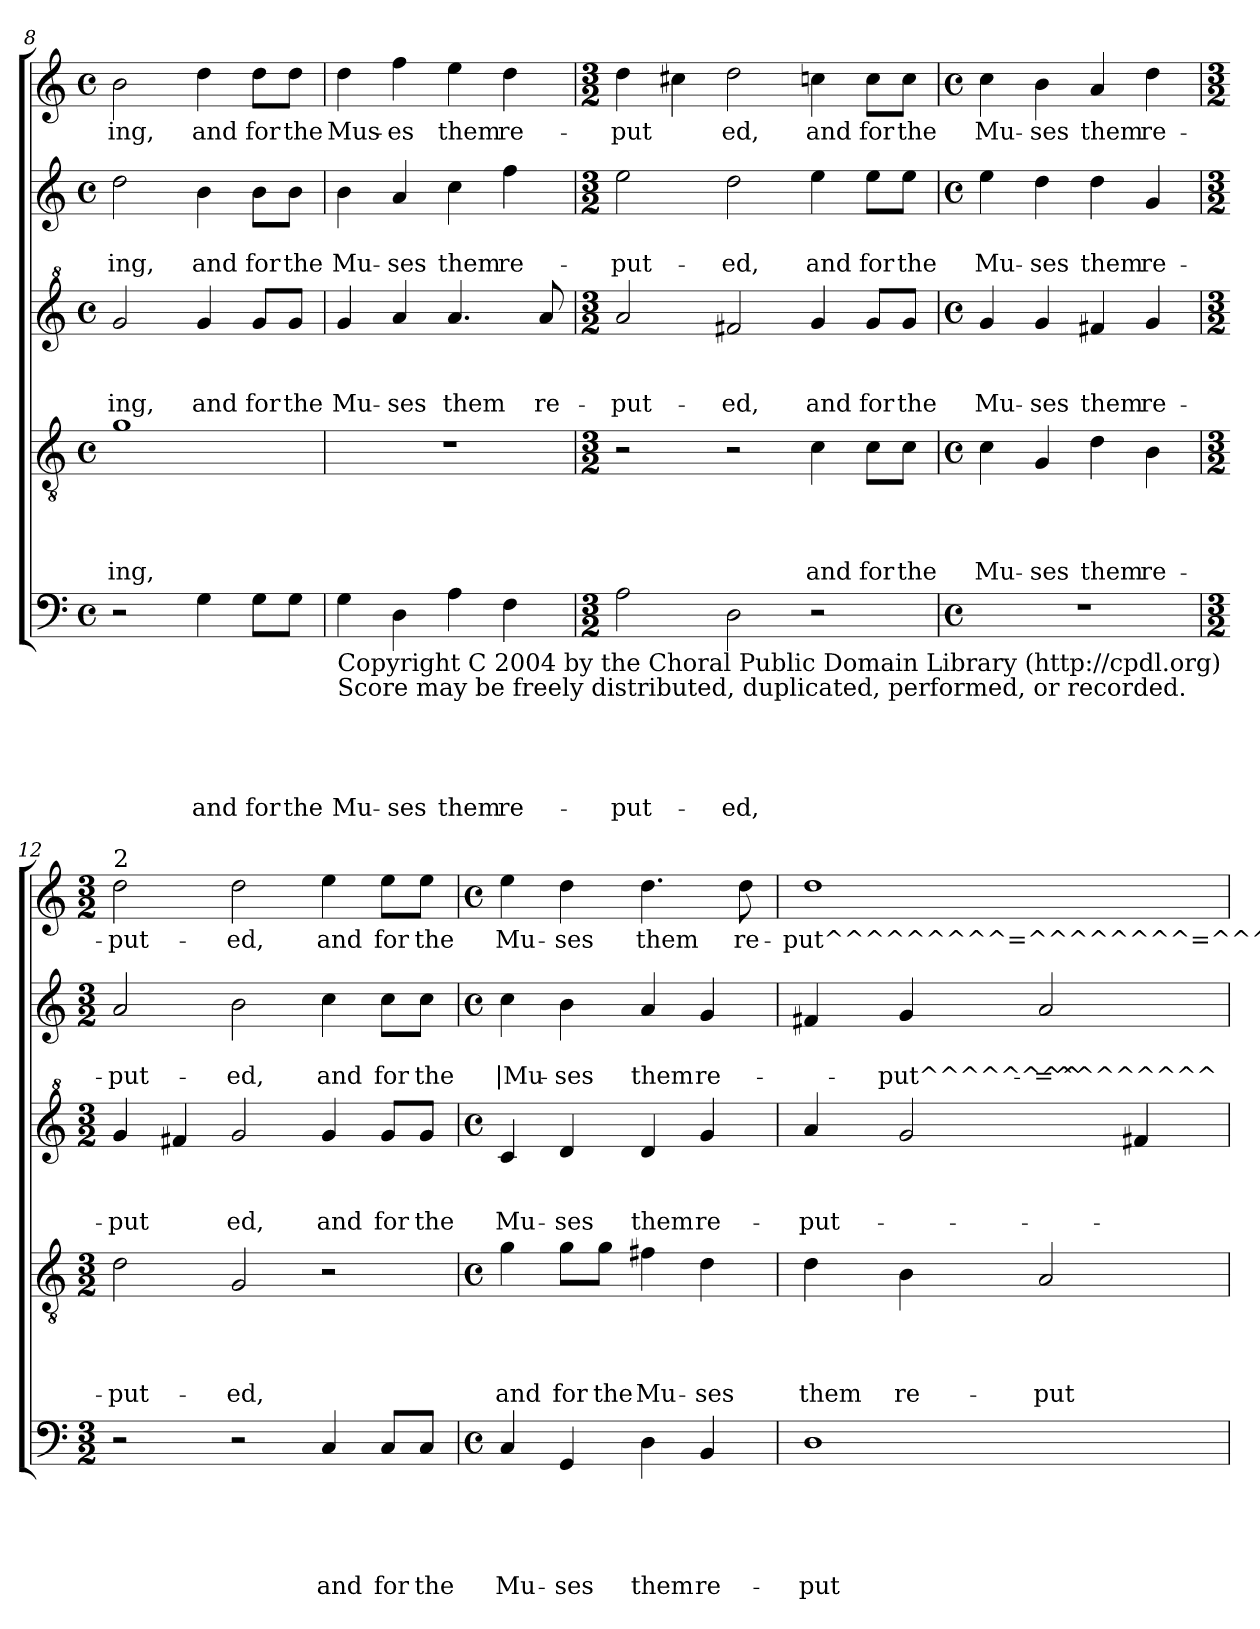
**kern	**text	**text	**text	**text	**text	**kern	**text	**text	**text	**text	**kern	**text	**text	**text	**kern	**text	**text	**kern	**text
*part5	*part5	*part5	*part5	*part5	*part5	*part4	*part4	*part4	*part4	*part4	*part3	*part3	*part3	*part3	*part2	*part2	*part2	*part1	*part1
*staff5	*staff5	*staff5	*staff5	*staff5	*staff5	*staff4	*staff4	*staff4	*staff4	*staff4	*staff3	*staff3	*staff3	*staff3	*staff2	*staff2	*staff2	*staff1	*staff1
!!LO:PB:g=z
*clefF4	*	*	*	*	*	*clefGv2	*	*	*	*	*clefG^2	*	*	*	*clefG2	*	*	*clefG2	*
*k[]	*	*	*	*	*	*k[]	*	*	*	*	*k[]	*	*	*	*k[]	*	*	*k[]	*
*C:	*	*	*	*	*	*C:	*	*	*	*	*C:	*	*	*	*C:	*	*	*C:	*
*M4/4	*	*	*	*	*	*M4/4	*	*	*	*	*M4/4	*	*	*	*M4/4	*	*	*M4/4	*
*met(c)	*	*	*	*	*	*met(c)	*	*	*	*	*met(c)	*	*	*	*met(c)	*	*	*met(c)	*
=8	=8	=8	=8	=8	=8	=8	=8	=8	=8	=8	=8	=8	=8	=8	=8	=8	=8	=8	=8
!	!	!	!	!	!	!	!	!	!	!LO:LY:b	!	!	!	!LO:LY:b	!	!	!LO:LY:b	!	!LO:LY:b
2r	.	.	.	.	.	1g	.	.	.	ing,	2gg/	.	.	-ing,	2dd\	.	-ing,	2b\	-ing,
!	!	!	!	!	!LO:LY:b	!	!	!	!	!	!	!	!	!LO:LY:b	!	!	!LO:LY:b	!	!LO:LY:b
4G\	.	.	.	.	and	.	.	.	.	.	4gg/	.	.	and	4b\	.	and	4dd\	and
!	!	!	!	!	!LO:LY:b	!	!	!	!	!	!	!	!	!LO:LY:b	!	!	!LO:LY:b	!	!LO:LY:b
8G\L	.	.	.	.	for	.	.	.	.	.	8gg/L	.	.	for	8b\L	.	for	8dd\L	for
!	!	!	!	!	!LO:LY:b	!	!	!	!	!	!	!	!	!LO:LY:b	!	!	!LO:LY:b	!	!LO:LY:b
8G\J	.	.	.	.	the	.	.	.	.	.	8gg/J	.	.	the	8b\J	.	the	8dd\J	the
=9	=9	=9	=9	=9	=9	=9	=9	=9	=9	=9	=9	=9	=9	=9	=9	=9	=9	=9	=9
!LO:TX:b:t=Copyright  C  2004 by the Choral Public Domain Library (http&colon;//cpdl.org)	!	!	!	!	!	!	!	!	!	!	!	!	!	!	!	!	!	!	!
!LO:TX:b:t=Score may be freely distributed, duplicated, performed, or recorded.	!	!	!	!	!	!	!	!	!	!	!	!	!	!	!	!	!	!	!
!	!	!	!	!	!LO:LY:b	!	!	!	!	!	!	!	!	!LO:LY:b	!	!	!LO:LY:b	!	!LO:LY:b
4G\	.	.	.	.	Mu-	1r	.	.	.	.	4gg/	.	.	Mu-	4b\	.	Mu-	4dd\	Mus-
!	!	!	!	!	!LO:LY:b	!	!	!	!	!	!	!	!	!LO:LY:b	!	!	!LO:LY:b	!	!LO:LY:b
4D\	.	.	.	.	-ses	.	.	.	.	.	4aa/	.	.	-ses	4a/	.	-ses	4ff\	-es
!	!	!	!	!	!LO:LY:b	!	!	!	!	!	!	!	!	!LO:LY:b	!	!	!LO:LY:b	!	!LO:LY:b
4A\	.	.	.	.	them	.	.	.	.	.	4.aa/	.	.	them	4cc\	.	them	4ee\	them
!	!	!	!	!	!LO:LY:b	!	!	!	!	!	!	!	!	!	!	!	!LO:LY:b	!	!LO:LY:b
4F\	.	.	.	.	re-	.	.	.	.	.	.	.	.	.	4ff\	.	re-	4dd\	re-
!	!	!	!	!	!	!	!	!	!	!	!	!	!	!LO:LY:b	!	!	!	!	!
.	.	.	.	.	.	.	.	.	.	.	8aa/	.	.	re-	.	.	.	.	.
=10	=10	=10	=10	=10	=10	=10	=10	=10	=10	=10	=10	=10	=10	=10	=10	=10	=10	=10	=10
*M3/2	*	*	*	*	*	*M3/2	*	*	*	*	*M3/2	*	*	*	*M3/2	*	*	*M3/2	*
!	!	!	!	!	!LO:LY:b	!	!	!	!	!	!	!	!	!LO:LY:b	!	!	!LO:LY:b	!	!LO:LY:b
2A\	.	.	.	.	-put-	2r	.	.	.	.	2aa/	.	.	-put-	2ee\	.	-put-	4dd\	-put
.	.	.	.	.	.	.	.	.	.	.	.	.	.	.	.	.	.	4cc#X\	.
!	!	!	!	!	!LO:LY:b	!	!	!	!	!	!	!	!	!LO:LY:b	!	!	!LO:LY:b	!	!LO:LY:b
2D\	.	.	.	.	-ed,	2r	.	.	.	.	2ff#X/	.	.	-ed,	2dd\	.	-ed,	2dd\	ed,
!	!	!	!	!	!	!	!	!	!	!LO:LY:b	!	!	!	!LO:LY:b	!	!	!LO:LY:b	!	!LO:LY:b
2r	.	.	.	.	.	4c\	.	.	.	and	4gg/	.	.	and	4ee\	.	and	4ccn\	and
!	!	!	!	!	!	!	!	!	!	!LO:LY:b	!	!	!	!LO:LY:b	!	!	!LO:LY:b	!	!LO:LY:b
.	.	.	.	.	.	8c\L	.	.	.	for	8gg/L	.	.	for	8ee\L	.	for	8cc\L	for
!	!	!	!	!	!	!	!	!	!	!LO:LY:b	!	!	!	!LO:LY:b	!	!	!LO:LY:b	!	!LO:LY:b
.	.	.	.	.	.	8c\J	.	.	.	the	8gg/J	.	.	the	8ee\J	.	the	8cc\J	the
=11	=11	=11	=11	=11	=11	=11	=11	=11	=11	=11	=11	=11	=11	=11	=11	=11	=11	=11	=11
*M4/4	*	*	*	*	*	*M4/4	*	*	*	*	*M4/4	*	*	*	*M4/4	*	*	*M4/4	*
*met(c)	*	*	*	*	*	*met(c)	*	*	*	*	*met(c)	*	*	*	*met(c)	*	*	*met(c)	*
!	!	!	!	!	!	!	!	!	!	!LO:LY:b	!	!	!	!LO:LY:b	!	!	!LO:LY:b	!	!LO:LY:b
1r	.	.	.	.	.	4c\	.	.	.	Mu-	4gg/	.	.	Mu-	4ee\	.	Mu-	4cc\	Mu-
!	!	!	!	!	!	!	!	!	!	!LO:LY:b	!	!	!	!LO:LY:b	!	!	!LO:LY:b	!	!LO:LY:b
.	.	.	.	.	.	4G/	.	.	.	-ses	4gg/	.	.	-ses	4dd\	.	-ses	4b\	-ses
!	!	!	!	!	!	!	!	!	!	!LO:LY:b	!	!	!	!LO:LY:b	!	!	!LO:LY:b	!	!LO:LY:b
.	.	.	.	.	.	4d\	.	.	.	them	4ff#X/	.	.	them	4dd\	.	them	4a/	them
!	!	!	!	!	!	!	!	!	!	!LO:LY:b	!	!	!	!LO:LY:b	!	!	!LO:LY:b	!	!LO:LY:b
.	.	.	.	.	.	4B\	.	.	.	re-	4gg/	.	.	re-	4g/	.	re-	4dd\	re-
!!LO:LB:g=z
=12	=12	=12	=12	=12	=12	=12	=12	=12	=12	=12	=12	=12	=12	=12	=12	=12	=12	=12	=12
*M3/2	*	*	*	*	*	*M3/2	*	*	*	*	*M3/2	*	*	*	*M3/2	*	*	*M3/2	*
!	!	!	!	!	!	!	!	!	!	!	!	!	!	!	!	!	!	!LO:TX:a:t=2	!
!	!	!	!	!	!	!	!	!	!	!LO:LY:b	!	!	!	!LO:LY:b	!	!	!LO:LY:b	!	!LO:LY:b
2r	.	.	.	.	.	2d\	.	.	.	-put-	4gg/	.	.	-put	2a/	.	-put-	2dd\	-put-
.	.	.	.	.	.	.	.	.	.	.	4ff#X/	.	.	.	.	.	.	.	.
!	!	!	!	!	!	!	!	!	!	!LO:LY:b	!	!	!	!LO:LY:b	!	!	!LO:LY:b	!	!LO:LY:b
2r	.	.	.	.	.	2G/	.	.	.	-ed,	2gg/	.	.	ed,	2b\	.	-ed,	2dd\	-ed,
!	!	!	!	!	!LO:LY:b	!	!	!	!	!	!	!	!	!LO:LY:b	!	!	!LO:LY:b	!	!LO:LY:b
4C/	.	.	.	.	and	2r	.	.	.	.	4gg/	.	.	and	4cc\	.	and	4ee\	and
!	!	!	!	!	!LO:LY:b	!	!	!	!	!	!	!	!	!LO:LY:b	!	!	!LO:LY:b	!	!LO:LY:b
8C/L	.	.	.	.	for	.	.	.	.	.	8gg/L	.	.	for	8cc\L	.	for	8ee\L	for
!	!	!	!	!	!LO:LY:b	!	!	!	!	!	!	!	!	!LO:LY:b	!	!	!LO:LY:b	!	!LO:LY:b
8C/J	.	.	.	.	the	.	.	.	.	.	8gg/J	.	.	the	8cc\J	.	the	8ee\J	the
=13	=13	=13	=13	=13	=13	=13	=13	=13	=13	=13	=13	=13	=13	=13	=13	=13	=13	=13	=13
*M4/4	*	*	*	*	*	*M4/4	*	*	*	*	*M4/4	*	*	*	*M4/4	*	*	*M4/4	*
*met(c)	*	*	*	*	*	*met(c)	*	*	*	*	*met(c)	*	*	*	*met(c)	*	*	*met(c)	*
!	!	!	!	!	!LO:LY:b	!	!	!	!	!LO:LY:b	!	!	!	!LO:LY:b	!	!	!LO:LY:b	!	!LO:LY:b
4C/	.	.	.	.	Mu-	4g\	.	.	.	and	4cc/	.	.	Mu-	4cc\	.	|Mu-	4ee\	Mu-
!	!	!	!	!	!LO:LY:b	!	!	!	!	!LO:LY:b	!	!	!	!LO:LY:b	!	!	!LO:LY:b	!	!LO:LY:b
4GG/	.	.	.	.	-ses	8g\L	.	.	.	for	4dd/	.	.	-ses	4b\	.	-ses	4dd\	-ses
!	!	!	!	!	!	!	!	!	!	!LO:LY:b	!	!	!	!	!	!	!	!	!
.	.	.	.	.	.	8g\J	.	.	.	the	.	.	.	.	.	.	.	.	.
!	!	!	!	!	!LO:LY:b	!	!	!	!	!LO:LY:b	!	!	!	!LO:LY:b	!	!	!LO:LY:b	!	!LO:LY:b
4D\	.	.	.	.	them	4f#X\	.	.	.	Mu-	4dd/	.	.	them	4a/	.	them	4.dd\	them
!	!	!	!	!	!LO:LY:b	!	!	!	!	!LO:LY:b	!	!	!	!LO:LY:b	!	!	!LO:LY:b	!	!
4BB/	.	.	.	.	re-	4d\	.	.	.	-ses	4gg/	.	.	re-	4g/	.	re-	.	.
!	!	!	!	!	!	!	!	!	!	!	!	!	!	!	!	!	!	!	!LO:LY:b
.	.	.	.	.	.	.	.	.	.	.	.	.	.	.	.	.	.	8dd\	re-
=14	=14	=14	=14	=14	=14	=14	=14	=14	=14	=14	=14	=14	=14	=14	=14	=14	=14	=14	=14
!	!	!	!	!	!LO:LY:b	!	!	!	!	!LO:LY:b	!	!	!	!LO:LY:b	!	!	!	!	!LO:LY:b
1D	.	.	.	.	-put-	4d\	.	.	.	them	4aa/	.	.	-put-	4f#X/	.	.	1dd	-put^^^^^^^^^=^^^^^^^^=^^^^^^^^-
!	!	!	!	!	!	!	!	!	!	!LO:LY:b	!	!	!	!	!	!	!LO:LY:b	!	!
.	.	.	.	.	.	4B\	.	.	.	re-	2gg/	.	.	.	4g/	.	-put^^^^^^^^-	.	.
!	!	!	!	!	!	!	!	!	!	!LO:LY:b	!	!	!	!	!	!	!LO:LY:b	!	!
.	.	.	.	.	.	2A/	.	.	.	-put-	.	.	.	.	2a/	.	-=^^^^^^^^-	.	.
.	.	.	.	.	.	.	.	.	.	.	4ff#X/	.	.	.	.	.	.	.	.
=	=	=	=	=	=	=	=	=	=	=	=	=	=	=	=	=	=	=	=
*-	*-	*-	*-	*-	*-	*-	*-	*-	*-	*-	*-	*-	*-	*-	*-	*-	*-	*-	*-
